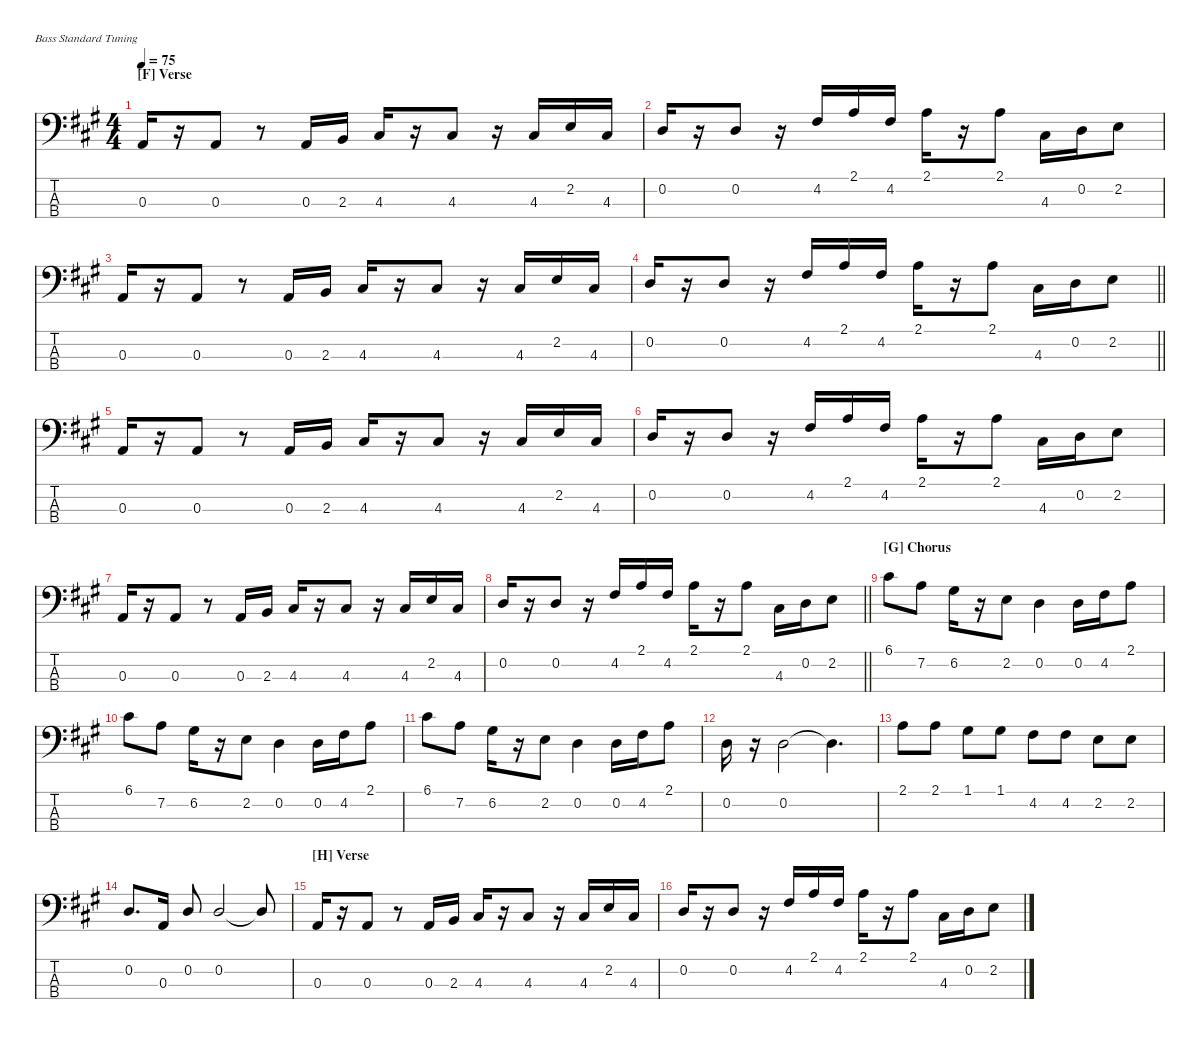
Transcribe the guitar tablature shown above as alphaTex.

\hideDynamics
\bracketExtendMode nobrackets
\singleTrackTrackNamePolicy hidden
\multiTrackTrackNamePolicy hidden
\otherSystemsTrackNameOrientation horizontal
\track ("Rick Danko" "E-Bass") {instrument electricbassfinger}
\staff {score tabs}
\tuning (G2 D2 A1 E1)
\ts (4 4)
\section ("F" "Verse")
\tempo 75
\clef f4
\ks a
0.3{acc forcenatural}.16{dy mf beam Up} r.16{beam Up} 0.3{acc forcenatural}.8{beam Up} r.8{beam Up} 0.3{acc forcenatural}.16{beam Up} 2.3{acc forcenatural}.16{beam Up} 4.3{acc #}.16{beam Up} r.16{beam Up} 4.3{acc #}.8{beam Up} r.16{beam Up} 4.3{acc #}.16{beam Down} 2.2{acc forcenatural}.16{beam Down} 4.3{acc #}.16{beam Down} |
0.2{acc forcenatural}.16{beam Up} r.16{beam Up} 0.2{acc forcenatural}.8{beam Up} r.16{beam Up} 4.2{acc #}.16{beam Down} 2.1{acc forcenatural}.16{beam Down} 4.2{acc #}.16{beam Down} 2.1{acc forcenatural}.16{beam Down} r.16{beam Down} 2.1{acc forcenatural}.8{beam Down} 4.3{acc #}.16{beam Down} 0.2{acc forcenatural}.16{beam Down} 2.2{acc forcenatural}.8{beam Down} |
0.3{acc forcenatural}.16{beam Up} r.16{beam Up} 0.3{acc forcenatural}.8{beam Up} r.8{beam Up} 0.3{acc forcenatural}.16{beam Up} 2.3{acc forcenatural}.16{beam Up} 4.3{acc #}.16{beam Up} r.16{beam Up} 4.3{acc #}.8{beam Up} r.16{beam Up} 4.3{acc #}.16{beam Down} 2.2{acc forcenatural}.16{beam Down} 4.3{acc #}.16{beam Down} |
\barLineRight lightlight
0.2{acc forcenatural}.16{beam Up} r.16{beam Up} 0.2{acc forcenatural}.8{beam Up} r.16{beam Up} 4.2{acc #}.16{beam Down} 2.1{acc forcenatural}.16{beam Down} 4.2{acc #}.16{beam Down} 2.1{acc forcenatural}.16{beam Down} r.16{beam Down} 2.1{acc forcenatural}.8{beam Down} 4.3{acc #}.16{beam Down} 0.2{acc forcenatural}.16{beam Down} 2.2{acc forcenatural}.8{beam Down} |
0.3{acc forcenatural}.16{beam Up} r.16{beam Up} 0.3{acc forcenatural}.8{beam Up} r.8{beam Up} 0.3{acc forcenatural}.16{beam Up} 2.3{acc forcenatural}.16{beam Up} 4.3{acc #}.16{beam Up} r.16{beam Up} 4.3{acc #}.8{beam Up} r.16{beam Up} 4.3{acc #}.16{beam Down} 2.2{acc forcenatural}.16{beam Down} 4.3{acc #}.16{beam Down} |
0.2{acc forcenatural}.16{beam Up} r.16{beam Up} 0.2{acc forcenatural}.8{beam Up} r.16{beam Up} 4.2{acc #}.16{beam Down} 2.1{acc forcenatural}.16{beam Down} 4.2{acc #}.16{beam Down} 2.1{acc forcenatural}.16{beam Down} r.16{beam Down} 2.1{acc forcenatural}.8{beam Down} 4.3{acc #}.16{beam Down} 0.2{acc forcenatural}.16{beam Down} 2.2{acc forcenatural}.8{beam Down} |
0.3{acc forcenatural}.16{beam Up} r.16{beam Up} 0.3{acc forcenatural}.8{beam Up} r.8{beam Up} 0.3{acc forcenatural}.16{beam Up} 2.3{acc forcenatural}.16{beam Up} 4.3{acc #}.16{beam Up} r.16{beam Up} 4.3{acc #}.8{beam Up} r.16{beam Up} 4.3{acc #}.16{beam Down} 2.2{acc forcenatural}.16{beam Down} 4.3{acc #}.16{beam Down} |
\barLineRight lightlight
0.2{acc forcenatural}.16{beam Up} r.16{beam Up} 0.2{acc forcenatural}.8{beam Up} r.16{beam Up} 4.2{acc #}.16{beam Down} 2.1{acc forcenatural}.16{beam Down} 4.2{acc #}.16{beam Down} 2.1{acc forcenatural}.16{beam Down} r.16{beam Down} 2.1{acc forcenatural}.8{beam Down} 4.3{acc #}.16{beam Down} 0.2{acc forcenatural}.16{beam Down} 2.2{acc forcenatural}.8{beam Down} |
\section ("G" "Chorus")
6.1{acc #}.8{beam Down} 7.2{acc forcenatural}.8{beam Down} 6.2{acc #}.16{beam Down} r.16{beam Down} 2.2{acc forcenatural}.8{beam Down} 0.2{acc forcenatural}.4{beam Down} 0.2{acc forcenatural}.16{beam Down} 4.2{acc #}.16{beam Down} 2.1{acc forcenatural}.8{beam Down} |
6.1{acc #}.8{beam Down} 7.2{acc forcenatural}.8{beam Down} 6.2{acc #}.16{beam Down} r.16{beam Down} 2.2{acc forcenatural}.8{beam Down} 0.2{acc forcenatural}.4{beam Down} 0.2{acc forcenatural}.16{beam Down} 4.2{acc #}.16{beam Down} 2.1{acc forcenatural}.8{beam Down} |
6.1{acc #}.8{beam Down} 7.2{acc forcenatural}.8{beam Down} 6.2{acc #}.16{beam Down} r.16{beam Down} 2.2{acc forcenatural}.8{beam Down} 0.2{acc forcenatural}.4{beam Down} 0.2{acc forcenatural}.16{beam Down} 4.2{acc #}.16{beam Down} 2.1{acc forcenatural}.8{beam Down} |
0.2{acc forcenatural}.16{beam Down} r.16{beam Down} 0.2{acc forcenatural}.2{beam Down} 0.2{t acc forcenatural}.4{d beam Down} |
2.1{acc forcenatural}.8{beam Down} 2.1{acc forcenatural}.8{beam Down} 1.1{acc #}.8{beam Down} 1.1{acc #}.8{beam Down} 4.2{acc #}.8{beam Down} 4.2{acc #}.8{beam Down} 2.2{acc forcenatural}.8{beam Down} 2.2{acc forcenatural}.8{beam Down} |
0.2{acc forcenatural}.8{d beam Up} 0.3{acc forcenatural}.16{beam Up} 0.2{acc forcenatural}.8{beam Up} 0.2{acc forcenatural}.2{beam Up} 0.2{t acc forcenatural}.8{beam Up} |
\section ("H" "Verse")
0.3{acc forcenatural}.16{beam Up} r.16{beam Up} 0.3{acc forcenatural}.8{beam Up} r.8{beam Up} 0.3{acc forcenatural}.16{beam Up} 2.3{acc forcenatural}.16{beam Up} 4.3{acc #}.16{beam Up} r.16{beam Up} 4.3{acc #}.8{beam Up} r.16{beam Up} 4.3{acc #}.16{beam Down} 2.2{acc forcenatural}.16{beam Down} 4.3{acc #}.16{beam Down} |
0.2{acc forcenatural}.16{beam Up} r.16{beam Up} 0.2{acc forcenatural}.8{beam Up} r.16{beam Up} 4.2{acc #}.16{beam Down} 2.1{acc forcenatural}.16{beam Down} 4.2{acc #}.16{beam Down} 2.1{acc forcenatural}.16{beam Down} r.16{beam Down} 2.1{acc forcenatural}.8{beam Down} 4.3{acc #}.16{beam Down} 0.2{acc forcenatural}.16{beam Down} 2.2{acc forcenatural}.8{beam Down}
